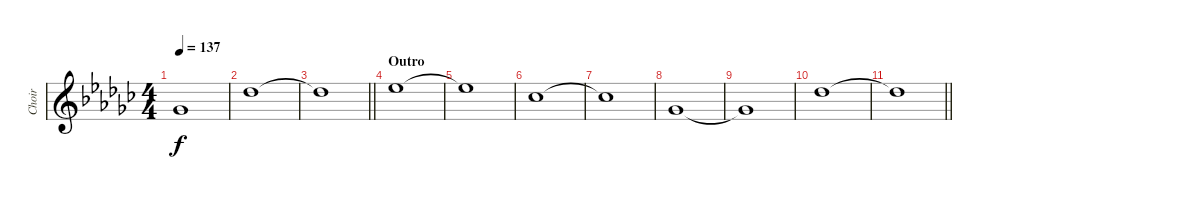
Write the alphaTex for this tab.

\track ("Choir" "Choir") {instrument choiraahs}
\staff {score}
\tuning (E4 B3 G3 D3 A2 E2) {hide}
\ts (4 4)
\tempo 137
\clef g2
\ks ebminor
2.1{t}.1{dy f} |
9.1.1 |
\barLineRight lightlight
9.1{t}.1 |
\section ("" "Outro")
11.1.1{volume 2} |
11.1{t}.1 |
7.1.1 |
7.1{t}.1 |
2.1.1{volume 0} |
2.1{t}.1 |
9.1.1 |
\barLineRight lightlight
9.1{t}.1
